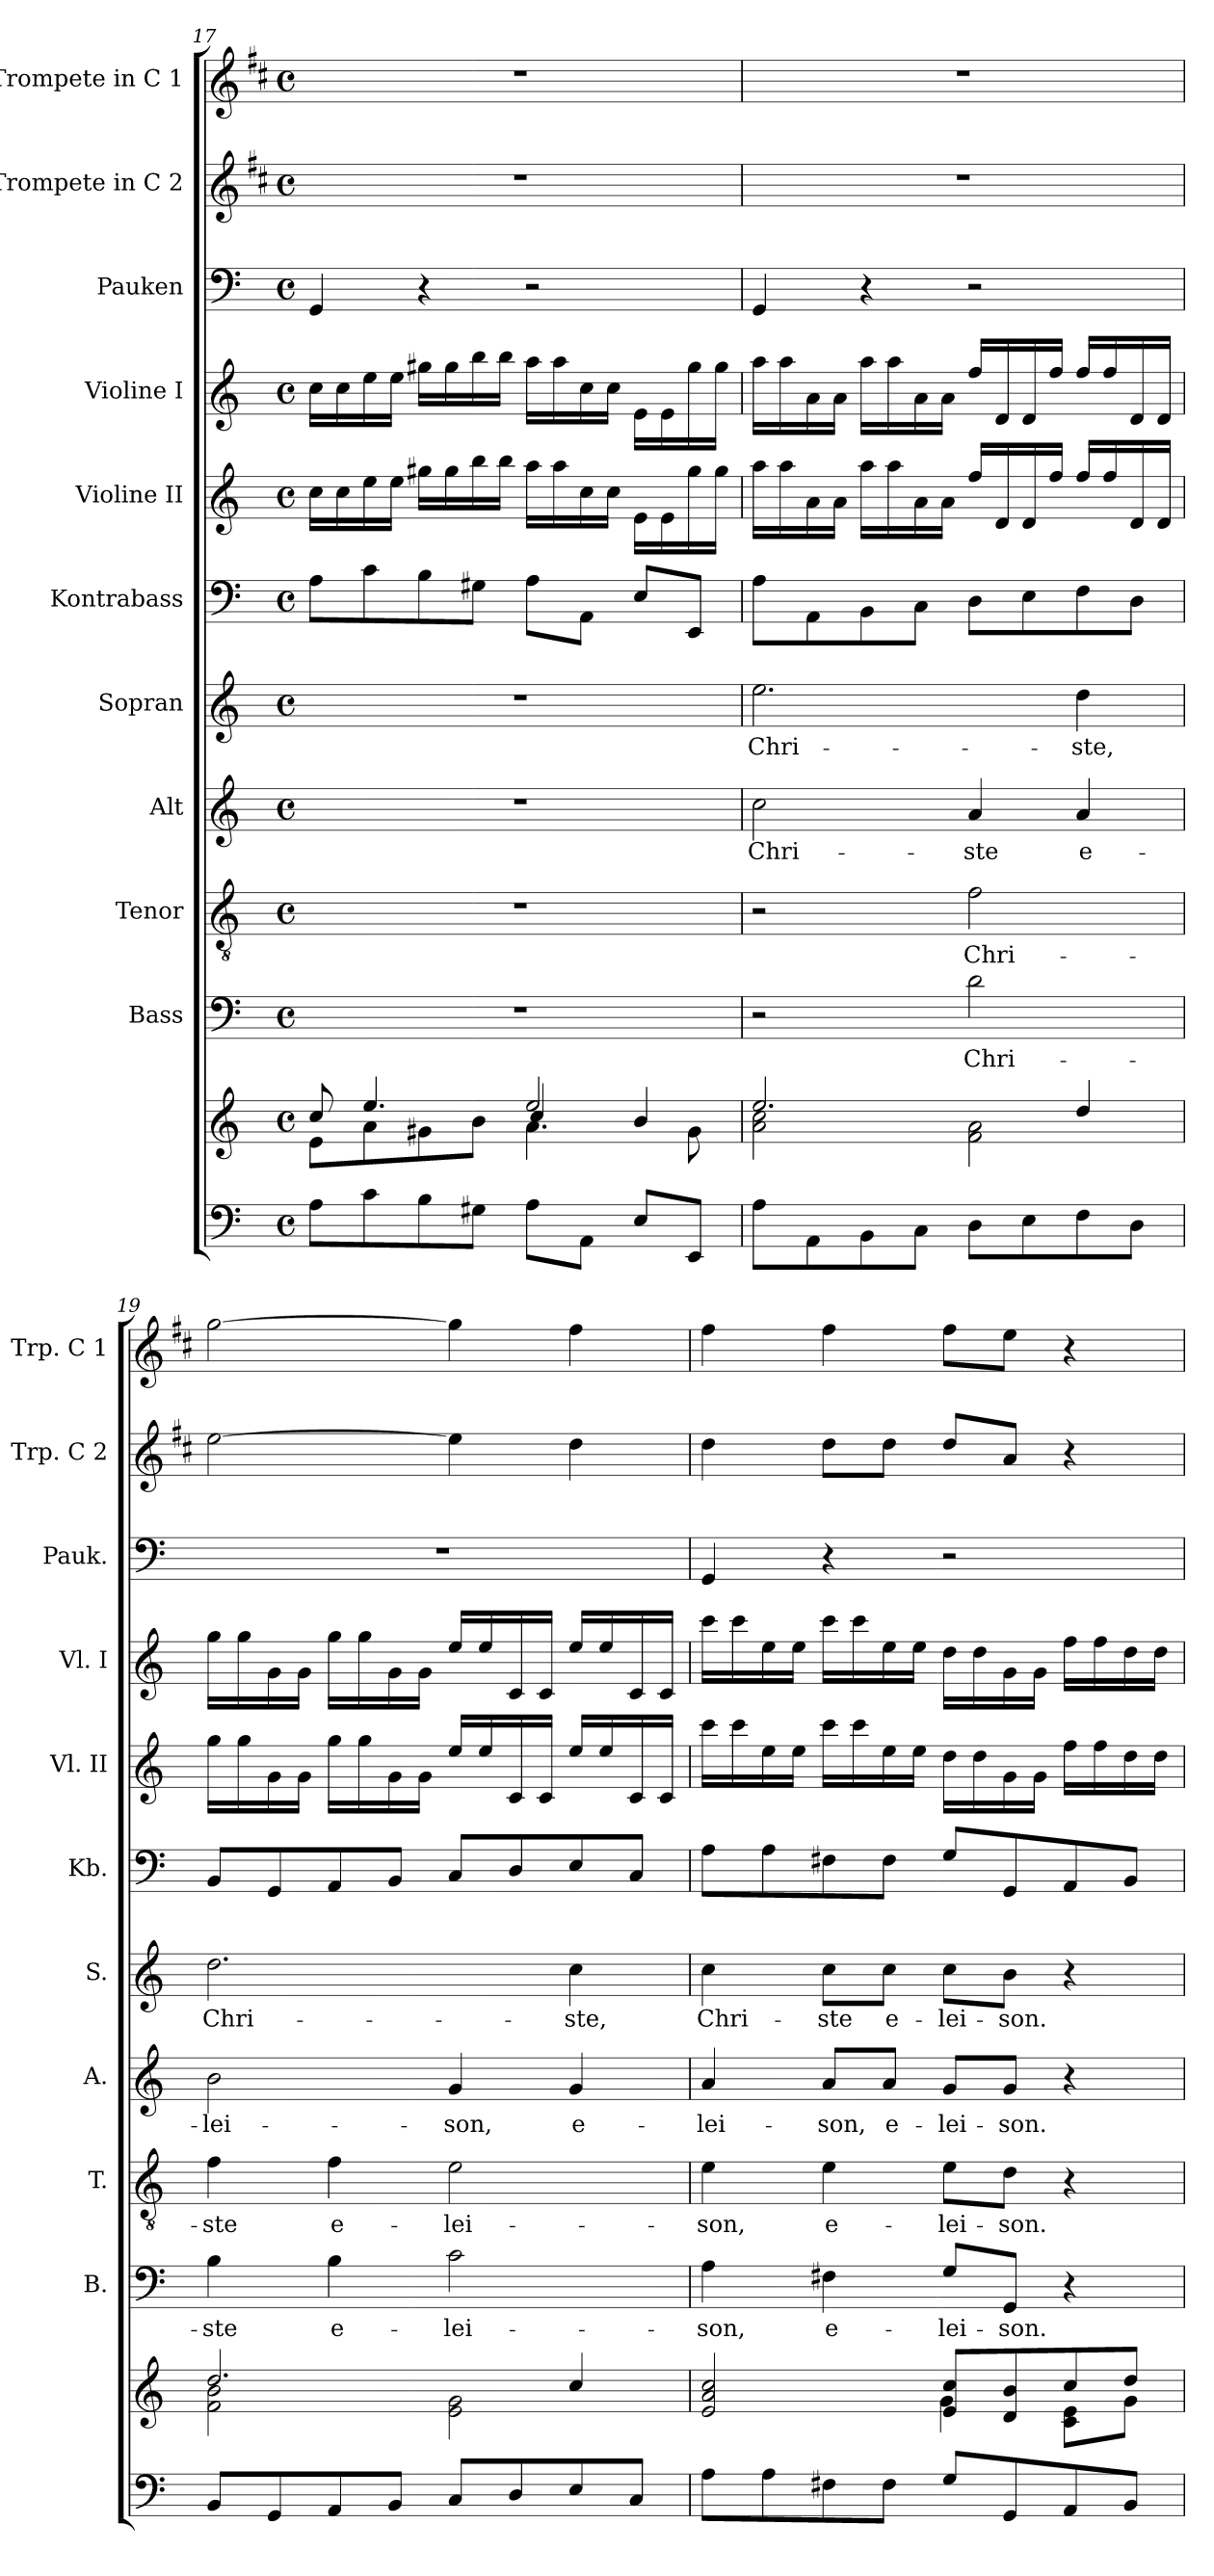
**kern	**kern	**kern	**text	**kern	**text	**kern	**text	**kern	**text	**kern	**kern	**kern	**kern	**kern	**kern
*part11	*part11	*part10	*part10	*part9	*part9	*part8	*part8	*part7	*part7	*part6	*part5	*part4	*part3	*part2	*part1
*staff12	*staff11	*staff10	*staff10	*staff9	*staff9	*staff8	*staff8	*staff7	*staff7	*staff6	*staff5	*staff4	*staff3	*staff2	*staff1
*	*	*I"Bass	*	*I"Tenor	*	*I"Alt	*	*I"Sopran	*	*I"Kontrabass	*I"Violine II	*I"Violine I	*I"Pauken	*I"Trompete in C 2	*I"Trompete in C 1
*	*	*I'B.	*	*I'T.	*	*I'A.	*	*I'S.	*	*I'Kb.	*I'Vl. II	*I'Vl. I	*I'Pauk.	*I'Trp. C 2	*I'Trp. C 1
*clefF4	*clefG2	*clefF4	*	*clefGv2	*	*clefG2	*	*clefG2	*	*clefF4	*clefG2	*clefG2	*clefF4	*clefG2	*clefG2
*	*	*	*	*	*	*	*	*	*	*ITrd7c12	*	*	*	*ITrd1c2	*ITrd1c2
*k[]	*k[]	*k[]	*	*k[]	*	*k[]	*	*k[]	*	*k[]	*k[]	*k[]	*k[]	*k[]	*k[]
*C:	*C:	*C:	*	*C:	*	*C:	*	*C:	*	*C:	*C:	*C:	*C:	*C:	*C:
*M4/4	*M4/4	*M4/4	*	*M4/4	*	*M4/4	*	*M4/4	*	*M4/4	*M4/4	*M4/4	*M4/4	*M4/4	*M4/4
*met(c)	*met(c)	*met(c)	*	*met(c)	*	*met(c)	*	*met(c)	*	*met(c)	*met(c)	*met(c)	*met(c)	*met(c)	*met(c)
=17	=17	=17	=17	=17	=17	=17	=17	=17	=17	=17	=17	=17	=17	=17	=17
*	*^	*	*	*	*	*	*	*	*	*	*	*	*	*	*
*	*	*^	*	*	*	*	*	*	*	*	*	*	*	*	*	*
8A\L	8cc/	8e\L	2ryy	1r	.	1r	.	1r	.	1r	.	8AA\L	16cc\LL	16cc\LL	4GG/	1r	1r
.	.	.	.	.	.	.	.	.	.	.	.	.	16cc\	16cc\	.	.	.
8c\	4.ee/	8a\	.	.	.	.	.	.	.	.	.	8C\	16ee\	16ee\	.	.	.
.	.	.	.	.	.	.	.	.	.	.	.	.	16ee\JJ	16ee\JJ	.	.	.
8B\	.	8g#X\	.	.	.	.	.	.	.	.	.	8BB\	16gg#X\LL	16gg#X\LL	4r	.	.
.	.	.	.	.	.	.	.	.	.	.	.	.	16gg#\	16gg#\	.	.	.
8G#X\J	.	8b\J	.	.	.	.	.	.	.	.	.	8GG#X\J	16bb\	16bb\	.	.	.
.	.	.	.	.	.	.	.	.	.	.	.	.	16bb\JJ	16bb\JJ	.	.	.
8A\L	2ee/	4.a\	4cc/	.	.	.	.	.	.	.	.	8AA\L	16aa\LL	16aa\LL	2r	.	.
.	.	.	.	.	.	.	.	.	.	.	.	.	16aa\	16aa\	.	.	.
8AA\J	.	.	.	.	.	.	.	.	.	.	.	8AAA\J	16cc\	16cc\	.	.	.
.	.	.	.	.	.	.	.	.	.	.	.	.	16cc\JJ	16cc\JJ	.	.	.
8E/L	.	.	4b/	.	.	.	.	.	.	.	.	8EE/L	16e\LL	16e\LL	.	.	.
.	.	.	.	.	.	.	.	.	.	.	.	.	16e\	16e\	.	.	.
8EE/J	.	8g#\	.	.	.	.	.	.	.	.	.	8EEE/J	16gg#\	16gg#\	.	.	.
.	.	.	.	.	.	.	.	.	.	.	.	.	16gg#\JJ	16gg#\JJ	.	.	.
*	*	*v	*v	*	*	*	*	*	*	*	*	*	*	*	*	*	*
=18	=18	=18	=18	=18	=18	=18	=18	=18	=18	=18	=18	=18	=18	=18	=18	=18
!	!	!	!	!	!	!	!	!LO:LY:b	!	!LO:LY:b	!	!	!	!	!	!
8A\L	2.ee/	2a\ 2cc\	2r	.	2r	.	2cc\	Chri-	2.ee\	Chri-	8AA\L	16aa\LL	16aa\LL	4GG/	1r	1r
.	.	.	.	.	.	.	.	.	.	.	.	16aa\	16aa\	.	.	.
8AA\	.	.	.	.	.	.	.	.	.	.	8AAA\	16a\	16a\	.	.	.
.	.	.	.	.	.	.	.	.	.	.	.	16a\JJ	16a\JJ	.	.	.
8BB\	.	.	.	.	.	.	.	.	.	.	8BBB\	16aa\LL	16aa\LL	4r	.	.
.	.	.	.	.	.	.	.	.	.	.	.	16aa\	16aa\	.	.	.
8C\J	.	.	.	.	.	.	.	.	.	.	8CC\J	16a\	16a\	.	.	.
.	.	.	.	.	.	.	.	.	.	.	.	16a\JJ	16a\JJ	.	.	.
!	!	!	!	!LO:LY:b	!	!LO:LY:b	!	!LO:LY:b	!	!	!	!	!	!	!	!
8D\L	.	2f\ 2a\	2d\	Chri-	2f\	Chri-	4a/	-ste	.	.	8DD\L	16ff/LL	16ff/LL	2r	.	.
.	.	.	.	.	.	.	.	.	.	.	.	16d/	16d/	.	.	.
8E\	.	.	.	.	.	.	.	.	.	.	8EE\	16d/	16d/	.	.	.
.	.	.	.	.	.	.	.	.	.	.	.	16ff/JJ	16ff/JJ	.	.	.
!	!	!	!	!	!	!	!	!LO:LY:b	!	!LO:LY:b	!	!	!	!	!	!
8F\	4dd/	.	.	.	.	.	4a/	e-	4dd\	-ste,	8FF\	16ff/LL	16ff/LL	.	.	.
.	.	.	.	.	.	.	.	.	.	.	.	16ff/	16ff/	.	.	.
8D\J	.	.	.	.	.	.	.	.	.	.	8DD\J	16d/	16d/	.	.	.
.	.	.	.	.	.	.	.	.	.	.	.	16d/JJ	16d/JJ	.	.	.
!!LO:PB:g=z
=19	=19	=19	=19	=19	=19	=19	=19	=19	=19	=19	=19	=19	=19	=19	=19	=19
!	!	!	!	!LO:LY:b	!	!LO:LY:b	!	!LO:LY:b	!	!LO:LY:b	!	!	!	!	!	!
8BB/L	2.dd/	2f\ 2b\	4B\	-ste	4f\	-ste	2b\	-lei-	2.dd\	Chri-	8BBB/L	16gg\LL	16gg\LL	1r	[2dd\	[2ff\
.	.	.	.	.	.	.	.	.	.	.	.	16gg\	16gg\	.	.	.
8GG/	.	.	.	.	.	.	.	.	.	.	8GGG/	16g\	16g\	.	.	.
.	.	.	.	.	.	.	.	.	.	.	.	16g\JJ	16g\JJ	.	.	.
!	!	!	!	!LO:LY:b	!	!LO:LY:b	!	!	!	!	!	!	!	!	!	!
8AA/	.	.	4B\	e-	4f\	e-	.	.	.	.	8AAA/	16gg\LL	16gg\LL	.	.	.
.	.	.	.	.	.	.	.	.	.	.	.	16gg\	16gg\	.	.	.
8BB/J	.	.	.	.	.	.	.	.	.	.	8BBB/J	16g\	16g\	.	.	.
.	.	.	.	.	.	.	.	.	.	.	.	16g\JJ	16g\JJ	.	.	.
!	!	!	!	!LO:LY:b	!	!LO:LY:b	!	!LO:LY:b	!	!	!	!	!	!	!	!
8C/L	.	2e\ 2g\	2c\	-lei-	2e\	-lei-	4g/	-son,	.	.	8CC/L	16ee/LL	16ee/LL	.	4dd\]	4ff\]
.	.	.	.	.	.	.	.	.	.	.	.	16ee/	16ee/	.	.	.
8D/	.	.	.	.	.	.	.	.	.	.	8DD/	16c/	16c/	.	.	.
.	.	.	.	.	.	.	.	.	.	.	.	16c/JJ	16c/JJ	.	.	.
!	!	!	!	!	!	!	!	!LO:LY:b	!	!LO:LY:b	!	!	!	!	!	!
8E/	4cc/	.	.	.	.	.	4g/	e-	4cc\	-ste,	8EE/	16ee/LL	16ee/LL	.	4cc\	4ee\
.	.	.	.	.	.	.	.	.	.	.	.	16ee/	16ee/	.	.	.
8C/J	.	.	.	.	.	.	.	.	.	.	8CC/J	16c/	16c/	.	.	.
.	.	.	.	.	.	.	.	.	.	.	.	16c/JJ	16c/JJ	.	.	.
=20	=20	=20	=20	=20	=20	=20	=20	=20	=20	=20	=20	=20	=20	=20	=20	=20
!	!	!	!	!LO:LY:b	!	!LO:LY:b	!	!LO:LY:b	!	!LO:LY:b	!	!	!	!	!	!
8A\L	2e/ 2a/ 2cc/	2ryy	4A\	-son,	4e\	-son,	4a/	-lei-	4cc\	Chri-	8AA\L	16ccc\LL	16ccc\LL	4GG/	4cc\	4ee\
.	.	.	.	.	.	.	.	.	.	.	.	16ccc\	16ccc\	.	.	.
8A\	.	.	.	.	.	.	.	.	.	.	8AA\	16ee\	16ee\	.	.	.
.	.	.	.	.	.	.	.	.	.	.	.	16ee\JJ	16ee\JJ	.	.	.
!	!	!	!	!LO:LY:b	!	!LO:LY:b	!	!LO:LY:b	!	!LO:LY:b	!	!	!	!	!	!
8F#X\	.	.	4F#X\	e-	4e\	e-	8a/L	-son,	8cc\L	-ste	8FF#X\	16ccc\LL	16ccc\LL	4r	8cc\L	4ee\
.	.	.	.	.	.	.	.	.	.	.	.	16ccc\	16ccc\	.	.	.
!	!	!	!	!	!	!	!	!LO:LY:b	!	!LO:LY:b	!	!	!	!	!	!
8F#\J	.	.	.	.	.	.	8a/J	e-	8cc\J	e-	8FF#\J	16ee\	16ee\	.	8cc\J	.
.	.	.	.	.	.	.	.	.	.	.	.	16ee\JJ	16ee\JJ	.	.	.
!	!	!	!	!LO:LY:b	!	!LO:LY:b	!	!LO:LY:b	!	!LO:LY:b	!	!	!	!	!	!
8G/L	8e/ 8cc/L	4g\	8G/L	-lei-	8e\L	-lei-	8g/L	-lei-	8cc\L	-lei-	8GG/L	16dd\LL	16dd\LL	2r	8cc/L	8ee\L
.	.	.	.	.	.	.	.	.	.	.	.	16dd\	16dd\	.	.	.
!	!	!	!	!LO:LY:b	!	!LO:LY:b	!	!LO:LY:b	!	!LO:LY:b	!	!	!	!	!	!
8GG/	8d/ 8b/	.	8GG/J	-son.	8d\J	-son.	8g/J	-son.	8b\J	-son.	8GGG/	16g\	16g\	.	8g/J	8dd\J
.	.	.	.	.	.	.	.	.	.	.	.	16g\JJ	16g\JJ	.	.	.
8AA/	8cc/	8c\ 8e\L	4r	.	4r	.	4r	.	4r	.	8AAA/	16ff\LL	16ff\LL	.	4r	4r
.	.	.	.	.	.	.	.	.	.	.	.	16ff\	16ff\	.	.	.
8BB/J	8dd/J	8g\J	.	.	.	.	.	.	.	.	8BBB/J	16dd\	16dd\	.	.	.
.	.	.	.	.	.	.	.	.	.	.	.	16dd\JJ	16dd\JJ	.	.	.
*	*v	*v	*	*	*	*	*	*	*	*	*	*	*	*	*	*
=	=	=	=	=	=	=	=	=	=	=	=	=	=	=	=
*-	*-	*-	*-	*-	*-	*-	*-	*-	*-	*-	*-	*-	*-	*-	*-
